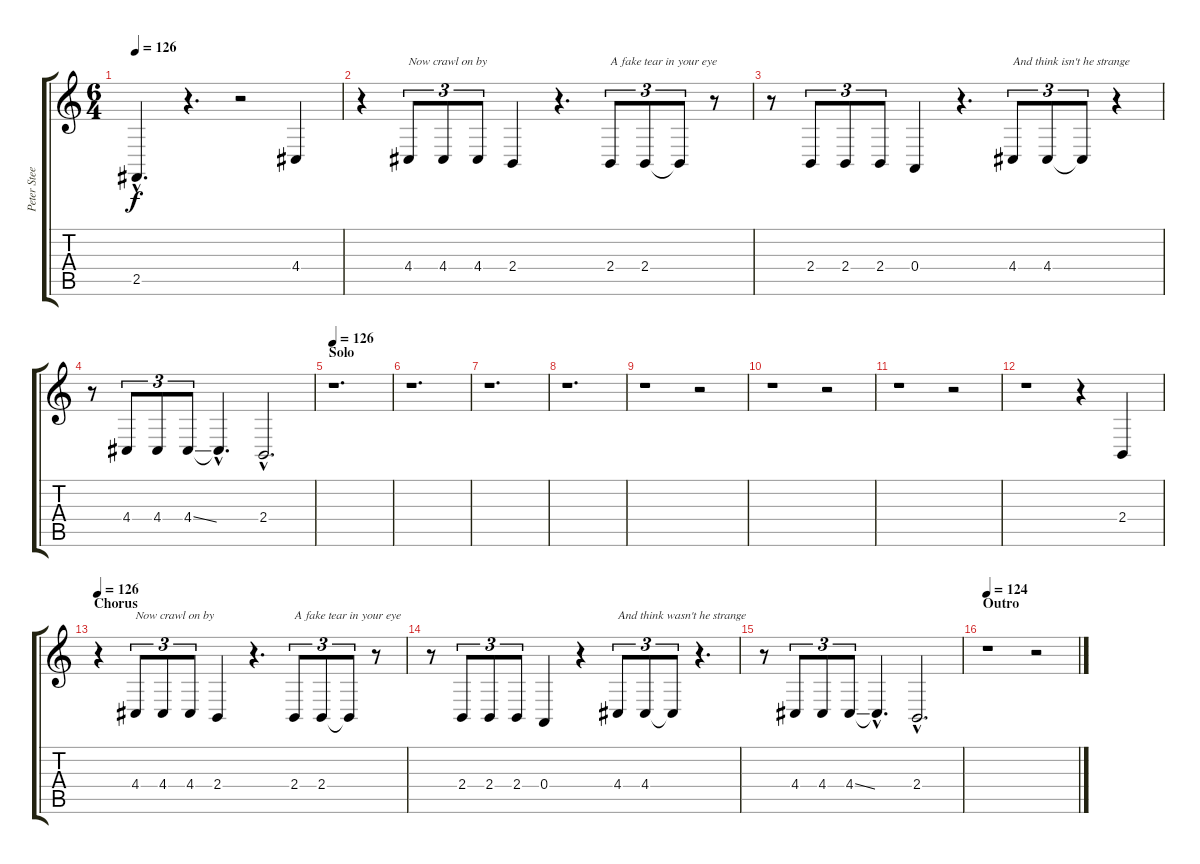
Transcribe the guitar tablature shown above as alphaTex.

\track ("Peter Steele - Vocals" "Peter Stee") {instrument cello}
\staff {score tabs}
\tuning (B3 Gb3 D3 A2 E2 B1) {hide}
\ts (6 4)
\tempo 126
\clef g2
\ks c
2.5{hac}.4{d dy f} r.4{d} r.2 4.4.4 |
r.4 4.4.8{tu (3 2) txt "Now crawl on by"} 4.4.8{tu (3 2)} 4.4.8{tu (3 2)} 2.4.4 r.4{d} 2.4.8{tu (3 2) txt "A fake tear in your eye"} 2.4.8{tu (3 2)} 2.4{t}.8{tu (3 2)} r.8 |
r.8 2.4.8{tu (3 2)} 2.4.8{tu (3 2)} 2.4.8{tu (3 2)} 0.4.4 r.4{d} 4.4.8{tu (3 2) txt "And think isn't he strange"} 4.4.8{tu (3 2)} 4.4{t}.8{tu (3 2)} r.4 |
r.8 4.4.8{tu (3 2)} 4.4.8{tu (3 2)} 4.4{ss}.8{tu (3 2)} 4.4{hac t}.4{d} 2.4{hac}.2{d} |
\section ("" "Solo")
\tempo 126
r.1{d} |
r.1{d} |
r.1{d} |
r.1{d} |
r.1 r.2 |
r.1 r.2 |
r.1 r.2 |
r.1 r.4 2.4.4 |
\section ("" "Chorus")
\tempo 126
r.4{volume 16 balance 8 instrument cello} 4.4.8{tu (3 2) txt "Now crawl on by"} 4.4.8{tu (3 2)} 4.4.8{tu (3 2)} 2.4.4 r.4{d} 2.4.8{tu (3 2) txt "A fake tear in your eye"} 2.4.8{tu (3 2)} 2.4{t}.8{tu (3 2)} r.8 |
r.8 2.4.8{tu (3 2)} 2.4.8{tu (3 2)} 2.4.8{tu (3 2)} 0.4.4 r.4 4.4.8{tu (3 2) txt "And think wasn't he strange"} 4.4.8{tu (3 2)} 4.4{t}.8{tu (3 2)} r.4{d} |
r.8 4.4.8{tu (3 2)} 4.4.8{tu (3 2)} 4.4{ss}.8{tu (3 2)} 4.4{hac t}.4{d} 2.4{hac}.2{d} |
\section ("" "Outro")
\tempo 124
r.1 r.2
